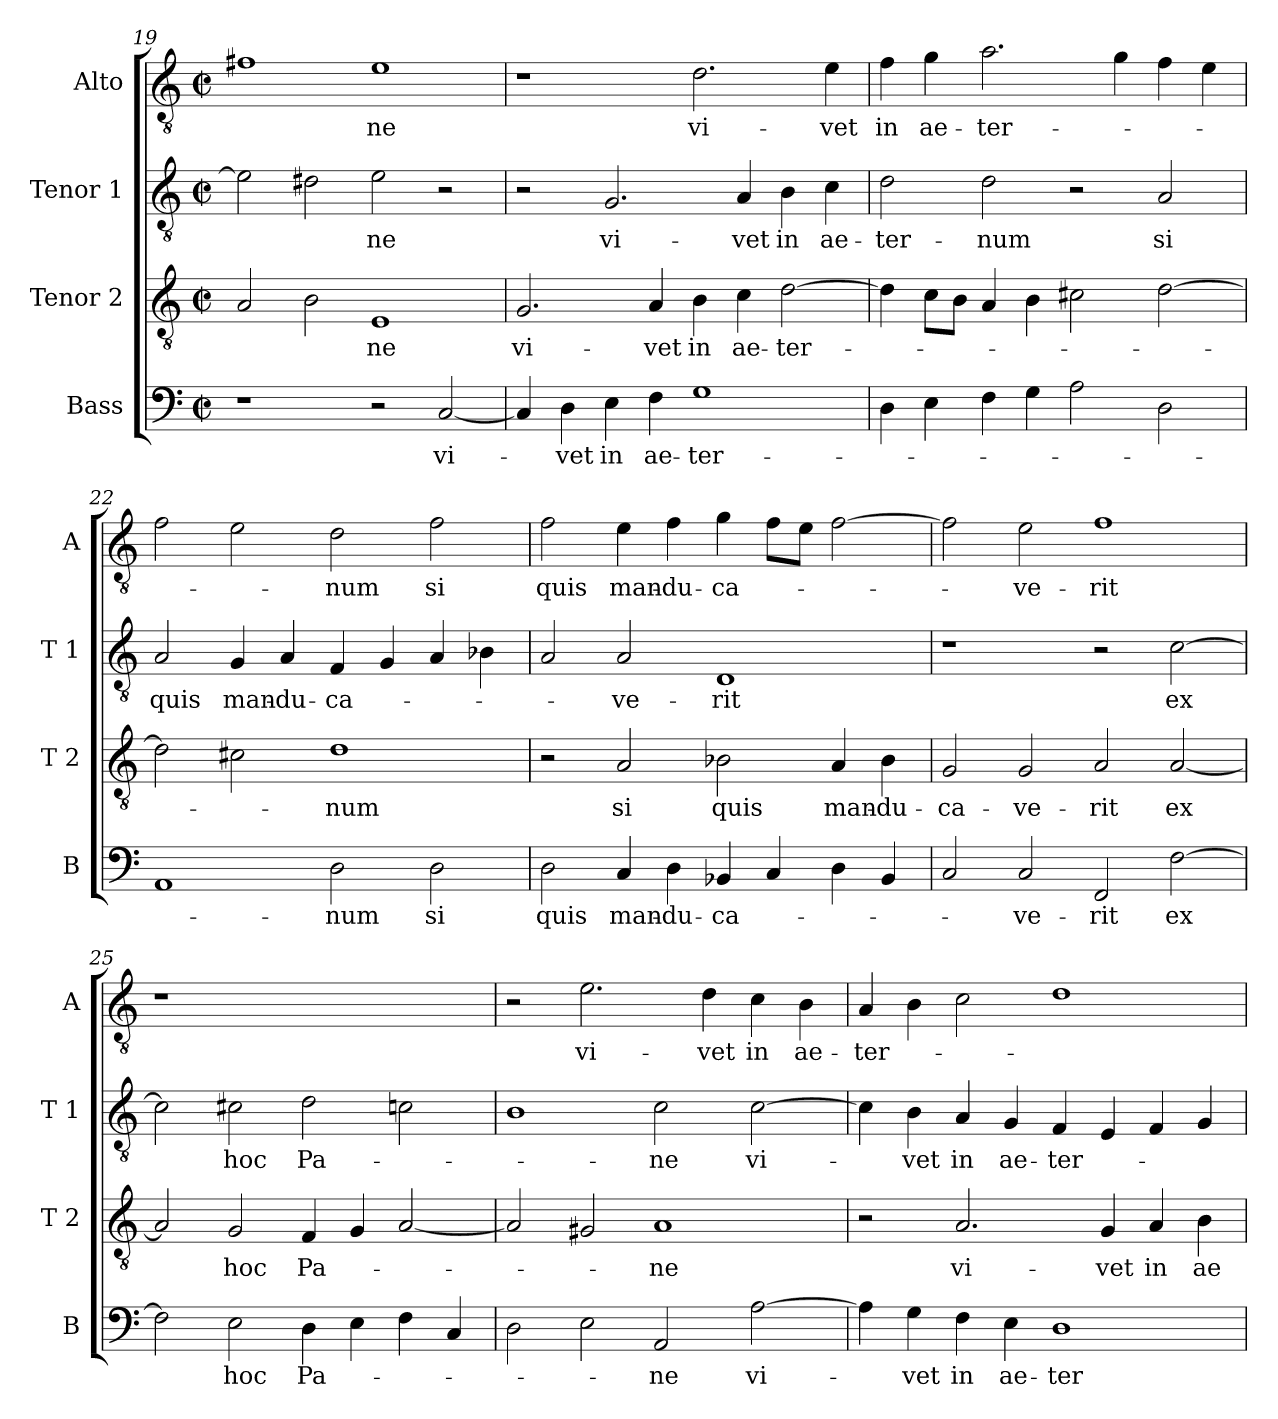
**kern	**text	**kern	**text	**kern	**text	**kern	**text
*part4	*part4	*part3	*part3	*part2	*part2	*part1	*part1
*staff4	*staff4	*staff3	*staff3	*staff2	*staff2	*staff1	*staff1
*I"Bass	*	*I"Tenor 2	*	*I"Tenor 1	*	*I"Alto	*
*I'B	*	*I'T 2	*	*I'T 1	*	*I'A	*
!!LO:PB:g=z
*clefF4	*	*clefGv2	*	*clefGv2	*	*clefGv2	*
*k[]	*	*k[]	*	*k[]	*	*k[]	*
*C:	*	*C:	*	*C:	*	*C:	*
*M2/2	*	*M2/2	*	*M2/2	*	*M2/2	*
*met(c|)	*	*met(c|)	*	*met(c|)	*	*met(c|)	*
=19	=19	=19	=19	=19	=19	=19	=19
1r	.	2A/	.	2e\]	.	1f#X	.
.	.	2B\	.	2d#X\	.	.	.
!	!	!	!LO:LY:b	!	!LO:LY:b	!	!LO:LY:b
2r	.	1E	-ne	2e\	-ne	1e	-ne
!	!LO:LY:b	!	!	!	!	!	!
[2C/	vi-	.	.	2r	.	.	.
=20	=20	=20	=20	=20	=20	=20	=20
!	!	!	!LO:LY:b	!	!	!	!
4C/]	.	2.G/	vi-	2r	.	1r	.
!	!LO:LY:b	!	!	!	!	!	!
4D\	-vet	.	.	.	.	.	.
!	!LO:LY:b	!	!	!	!LO:LY:b	!	!
4E\	in	.	.	2.G/	vi-	.	.
!	!LO:LY:b	!	!LO:LY:b	!	!	!	!
4F\	ae-	4A/	-vet	.	.	.	.
!	!LO:LY:b	!	!LO:LY:b	!	!	!	!LO:LY:b
1G	-ter-	4B\	in	.	.	2.d\	vi-
!	!	!	!LO:LY:b	!	!LO:LY:b	!	!
.	.	4c\	ae-	4A/	-vet	.	.
!	!	!	!LO:LY:b	!	!LO:LY:b	!	!
.	.	[2d\	-ter-	4B\	in	.	.
!	!	!	!	!	!LO:LY:b	!	!LO:LY:b
.	.	.	.	4c\	ae-	4e\	-vet
=21	=21	=21	=21	=21	=21	=21	=21
!	!	!	!	!	!LO:LY:b	!	!LO:LY:b
4D\	.	4d\]	.	2d\	-ter-	4f\	in
!	!	!	!	!	!	!	!LO:LY:b
4E\	.	8c\L	.	.	.	4g\	ae-
.	.	8B\J	.	.	.	.	.
!	!	!	!	!	!LO:LY:b	!	!LO:LY:b
4F\	.	4A/	.	2d\	-num	2.a\	-ter-
4G\	.	4B\	.	.	.	.	.
2A\	.	2c#X\	.	2r	.	.	.
.	.	.	.	.	.	4g\	.
!	!	!	!	!	!LO:LY:b	!	!
2D\	.	[2d\	.	2A/	si	4f\	.
.	.	.	.	.	.	4e\	.
!!LO:LB:g=z
=22	=22	=22	=22	=22	=22	=22	=22
!	!	!	!	!	!LO:LY:b	!	!
1AA	.	2d\]	.	2A/	quis	2f\	.
!	!	!	!	!	!LO:LY:b	!	!
.	.	2c#X\	.	4G/	man-	2e\	.
!	!	!	!	!	!LO:LY:b	!	!
.	.	.	.	4A/	-du-	.	.
!	!LO:LY:b	!	!LO:LY:b	!	!LO:LY:b	!	!LO:LY:b
2D\	-num	1d	-num	4F/	-ca-	2d\	-num
.	.	.	.	4G/	.	.	.
!	!LO:LY:b	!	!	!	!	!	!LO:LY:b
2D\	si	.	.	4A/	.	2f\	si
.	.	.	.	4B-X\	.	.	.
=23	=23	=23	=23	=23	=23	=23	=23
!	!LO:LY:b	!	!	!	!	!	!LO:LY:b
2D\	quis	2r	.	2A/	.	2f\	quis
!	!LO:LY:b	!	!LO:LY:b	!	!LO:LY:b	!	!LO:LY:b
4C/	man-	2A/	si	2A/	-ve-	4e\	man-
!	!LO:LY:b	!	!	!	!	!	!LO:LY:b
4D\	-du-	.	.	.	.	4f\	-du-
!	!LO:LY:b	!	!LO:LY:b	!	!LO:LY:b	!	!LO:LY:b
4BB-X/	-ca-	2B-X\	quis	1D	-rit	4g\	-ca-
4C/	.	.	.	.	.	8f\L	.
.	.	.	.	.	.	8e\J	.
!	!	!	!LO:LY:b	!	!	!	!
4D\	.	4A/	man-	.	.	[2f\	.
!	!	!	!LO:LY:b	!	!	!	!
4BB-/	.	4B-\	-du-	.	.	.	.
=24	=24	=24	=24	=24	=24	=24	=24
!	!	!	!LO:LY:b	!	!	!	!
2C/	.	2G/	-ca-	1r	.	2f\]	.
!	!LO:LY:b	!	!LO:LY:b	!	!	!	!LO:LY:b
2C/	-ve-	2G/	-ve-	.	.	2e\	-ve-
!	!LO:LY:b	!	!LO:LY:b	!	!	!	!LO:LY:b
2FF/	-rit	2A/	-rit	2r	.	1f	-rit
!	!LO:LY:b	!	!LO:LY:b	!	!LO:LY:b	!	!
[2F\	ex	[2A/	ex	[2c\	ex	.	.
=25	=25	=25	=25	=25	=25	=25	=25
2F\]	.	2A/]	.	2c\]	.	1r	.
!	!LO:LY:b	!	!LO:LY:b	!	!LO:LY:b	!	!
2E\	hoc	2G/	hoc	2c#X\	hoc	.	.
!	!LO:LY:b	!	!LO:LY:b	!	!LO:LY:b	!	!
4D\	Pa-	4F/	Pa-	2d\	Pa-	1ryy	.
4E\	.	4G/	.	.	.	.	.
4F\	.	[2A/	.	2cn\	.	.	.
4C/	.	.	.	.	.	.	.
!!LO:LB:g=z
=26	=26	=26	=26	=26	=26	=26	=26
2D\	.	2A/]	.	1B	.	2r	.
!	!	!	!	!	!	!	!LO:LY:b
2E\	.	2G#X/	.	.	.	2.e\	vi-
!	!LO:LY:b	!	!LO:LY:b	!	!LO:LY:b	!	!
2AA/	-ne	1A	-ne	2c\	-ne	.	.
!	!	!	!	!	!	!	!LO:LY:b
.	.	.	.	.	.	4d\	-vet
!	!LO:LY:b	!	!	!	!LO:LY:b	!	!LO:LY:b
[2A\	vi-	.	.	[2c\	vi-	4c\	in
!	!	!	!	!	!	!	!LO:LY:b
.	.	.	.	.	.	4B\	ae-
=27	=27	=27	=27	=27	=27	=27	=27
!	!	!	!	!	!	!	!LO:LY:b
4A\]	.	2r	.	4c\]	.	4A/	-ter-
!	!LO:LY:b	!	!	!	!LO:LY:b	!	!
4G\	-vet	.	.	4B\	-vet	4B\	.
!	!LO:LY:b	!	!LO:LY:b	!	!LO:LY:b	!	!
4F\	in	2.A/	vi-	4A/	in	2c\	.
!	!LO:LY:b	!	!	!	!LO:LY:b	!	!
4E\	ae-	.	.	4G/	ae-	.	.
!	!LO:LY:b	!	!	!	!LO:LY:b	!	!
1D	-ter-	.	.	4F/	-ter-	1d	.
!	!	!	!LO:LY:b	!	!	!	!
.	.	4G/	-vet	4E/	.	.	.
!	!	!	!LO:LY:b	!	!	!	!
.	.	4A/	in	4F/	.	.	.
!	!	!	!LO:LY:b	!	!	!	!
.	.	4B\	ae-	4G/	.	.	.
=	=	=	=	=	=	=	=
*-	*-	*-	*-	*-	*-	*-	*-
